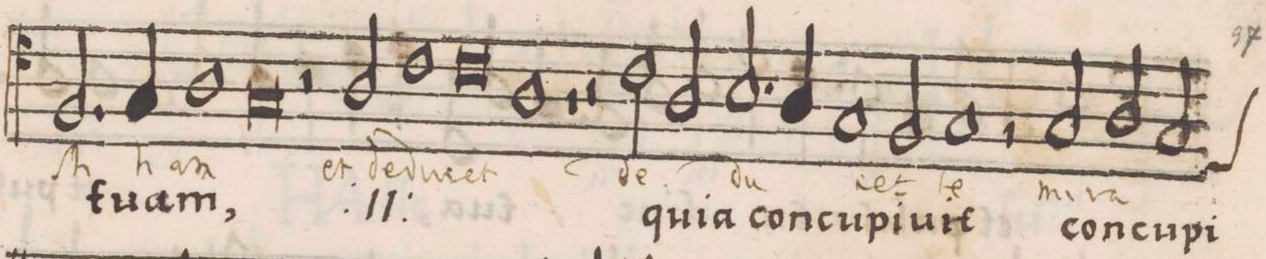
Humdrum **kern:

**kern	**text	**text
*I"ALTVS	*	*
*clefC4	*	*
*k[]	*	*
*met(c)	*	*
*M2/1	*	*
2.F/	tu-	-ſti-
4G/	-am,	-ti-
=19	=19	=19
1A	.	-am
0G	.	.
=20	=20	=20
*	*ij	*
2r	.	.
2A/	au-	et
=21	=21	=21
1c	-re	de-
0c	tu-	-du-
=22	=22	=22
1A	-am	-cet
*	*Xij	*
=23	=23	=23
1r	.	.
2r	.	.
2c\	qui-	de-
=24	=24	=24
2A/	-a	.
2.B/	con-	-du-
4A/	-cu-	.
1G	-pi-	.
=25	=25	=25
2F/	-uit	-cet
1G	.	te
=26	=26	=26
2r	.	.
2G/	con-	mi-
2A/	-cu-	-ra-
*custos:E	*	*
2G/	-pi-	.
=27	=27	=27
*-	*-	*-
